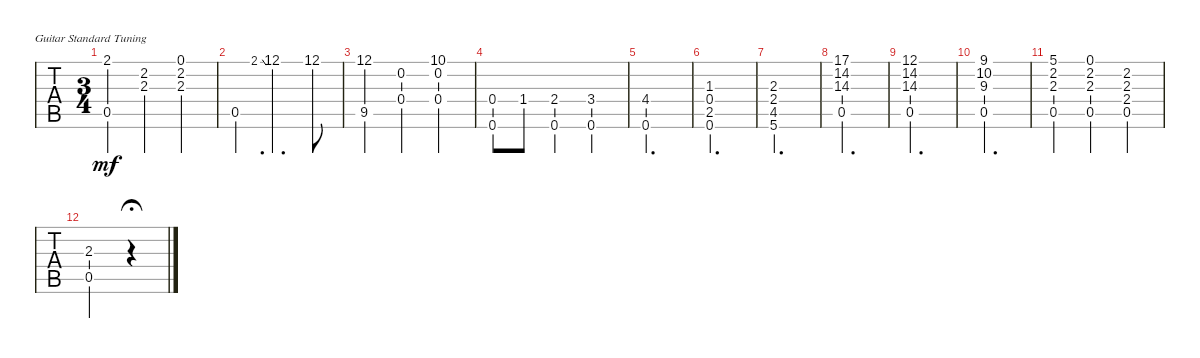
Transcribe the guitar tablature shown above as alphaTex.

\bracketExtendMode groupsimilarinstruments
\singleTrackTrackNamePolicy hidden
\multiTrackTrackNamePolicy hidden
\firstSystemTrackNameOrientation horizontal
\otherSystemsTrackNameOrientation horizontal
\track ("Guitar Standard" "Guitar Sta") {instrument acousticguitarnylon}
\staff {tabs}
\tuning (E4 B3 G3 D3 A2 E2)
\ts (3 4)
\tempo (90 hide)
\clef g2
\ks a
(2.1 0.5).4{dy mf} (2.2 2.3).4 (2.3 2.2 0.1).4 |
0.5.4 2.1{ss}.8{d gr} 12.1.4{d} 12.1.8 |
(12.1 9.5).4 (0.4 0.2).4 (0.2 0.4 10.1).4 |
(0.6 0.4).8 1.4.8 (2.4 0.6).4 (3.4 0.6).4 |
(0.6 4.4).2{d} |
(0.6 2.5 0.4 1.3).2{d} |
(2.3 2.4 4.5 5.6).2{d} |
(0.5 17.1 14.2 14.3).2{d} |
(12.1 14.2 14.3 0.5).2{d} |
(9.1 10.2 9.3 0.5).2{d} |
(5.1 2.2 2.3 0.5).4 (0.5 2.2 2.3 0.1).4 (0.5 2.4 2.3 2.2).4 |
(2.3 0.5).2 r.4{fermata (medium 0.5)}
